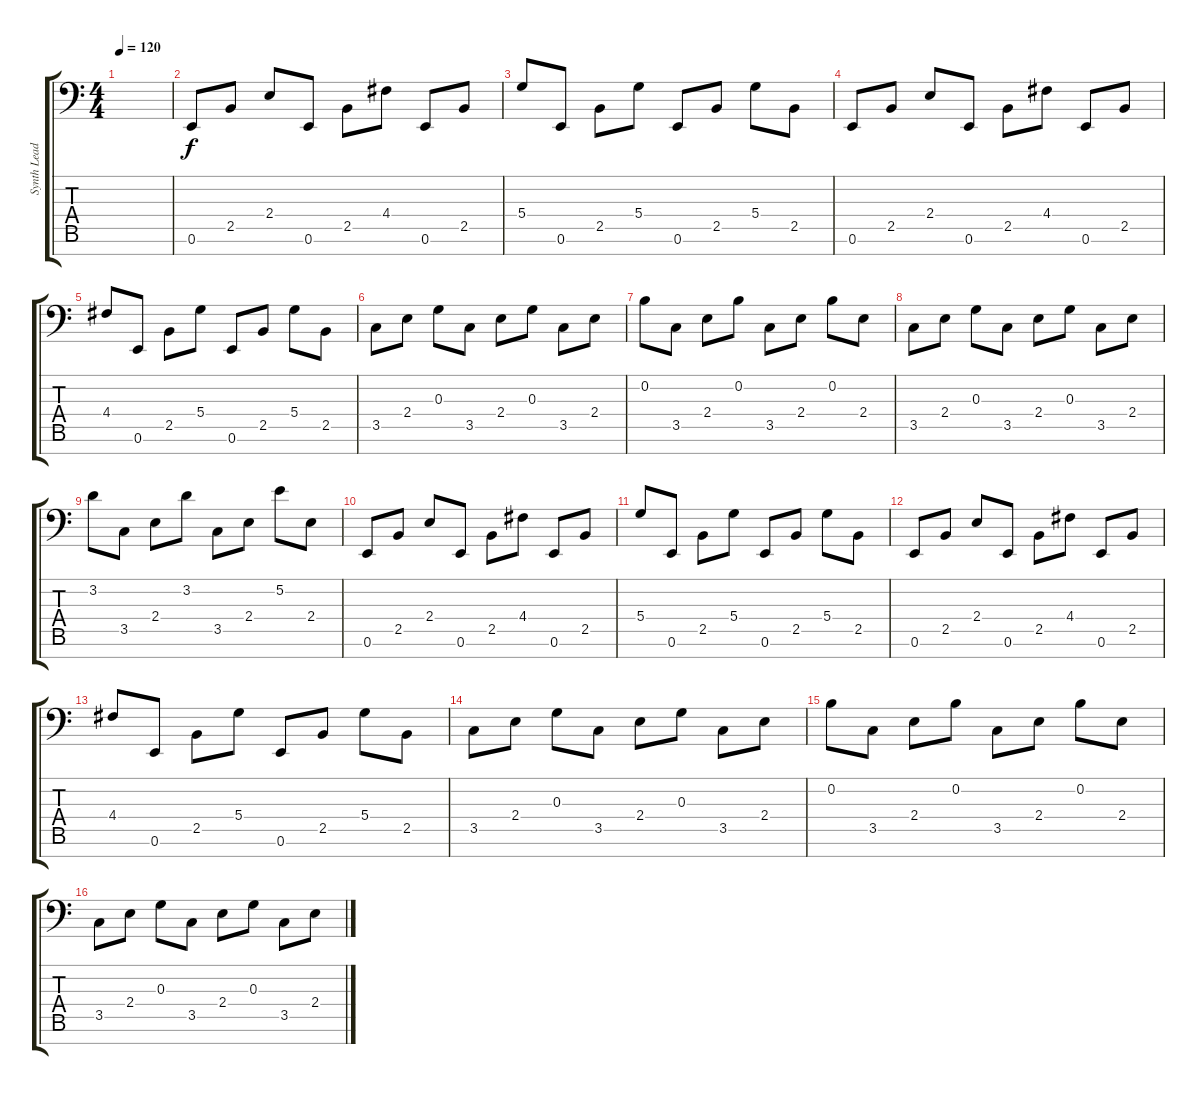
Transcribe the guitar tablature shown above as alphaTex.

\track ("Synth Lead" "Synth Lead") {instrument brightacousticpiano}
\staff {score tabs}
\tuning (E4 B3 G3 D3 A2 E2 A1) {hide}
\ts (4 4)
\tempo 120
\clef f4
\ks c
|
0.6.8 2.5.8 2.4.8 0.6.8 2.5.8 4.4.8 0.6.8 2.5.8 |
5.4.8 0.6.8 2.5.8 5.4.8 0.6.8 2.5.8 5.4.8 2.5.8 |
0.6.8 2.5.8 2.4.8 0.6.8 2.5.8 4.4.8 0.6.8 2.5.8 |
4.4.8 0.6.8 2.5.8 5.4.8 0.6.8 2.5.8 5.4.8 2.5.8 |
3.5.8 2.4.8 0.3.8 3.5.8 2.4.8 0.3.8 3.5.8 2.4.8 |
0.2.8 3.5.8 2.4.8 0.2.8 3.5.8 2.4.8 0.2.8 2.4.8 |
3.5.8 2.4.8 0.3.8 3.5.8 2.4.8 0.3.8 3.5.8 2.4.8 |
3.2.8 3.5.8 2.4.8 3.2.8 3.5.8 2.4.8 5.2.8 2.4.8 |
0.6.8 2.5.8 2.4.8 0.6.8 2.5.8 4.4.8 0.6.8 2.5.8 |
5.4.8 0.6.8 2.5.8 5.4.8 0.6.8 2.5.8 5.4.8 2.5.8 |
0.6.8 2.5.8 2.4.8 0.6.8 2.5.8 4.4.8 0.6.8 2.5.8 |
4.4.8 0.6.8 2.5.8 5.4.8 0.6.8 2.5.8 5.4.8 2.5.8 |
3.5.8 2.4.8 0.3.8 3.5.8 2.4.8 0.3.8 3.5.8 2.4.8 |
0.2.8 3.5.8 2.4.8 0.2.8 3.5.8 2.4.8 0.2.8 2.4.8 |
3.5.8 2.4.8 0.3.8 3.5.8 2.4.8 0.3.8 3.5.8 2.4.8
